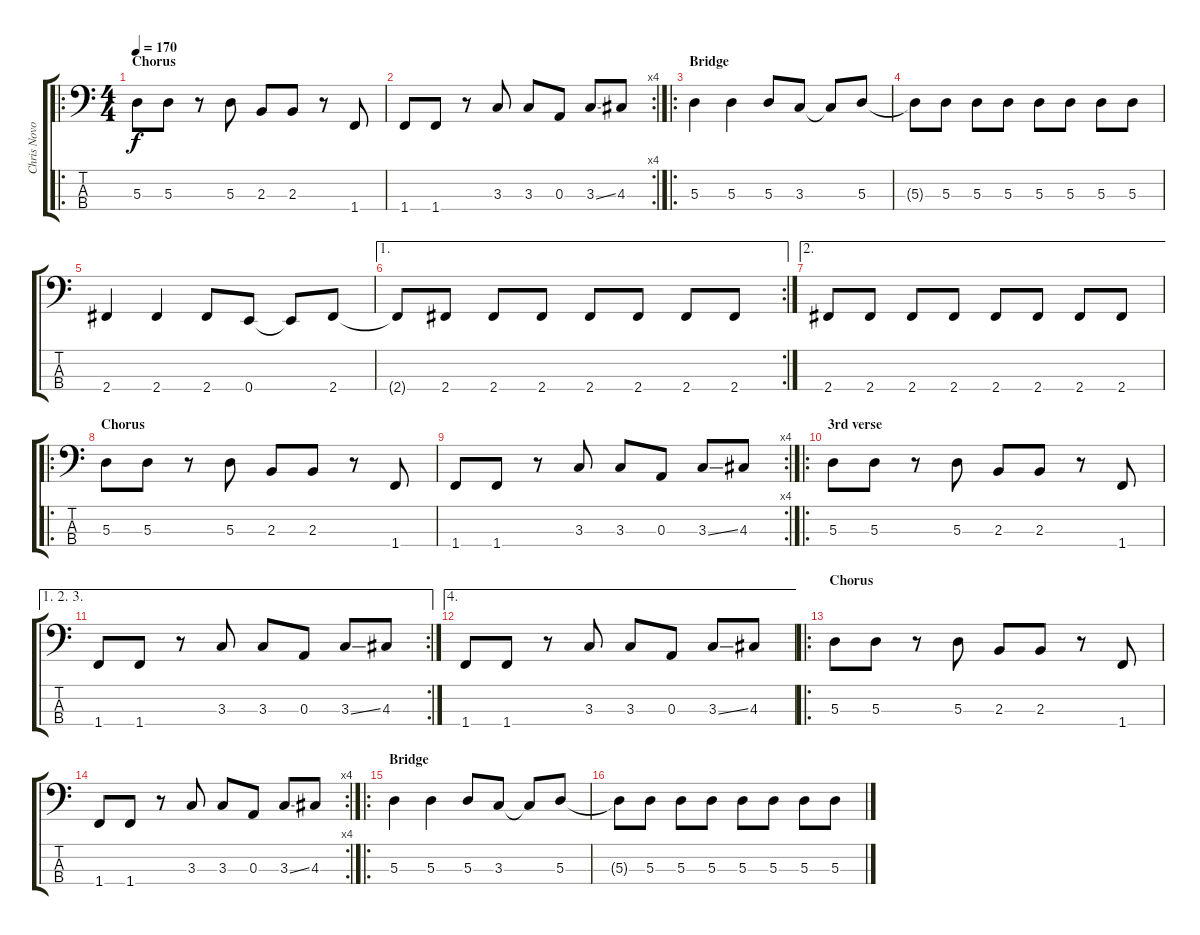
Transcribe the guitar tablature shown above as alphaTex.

\track ("Chris Novoselic" "Chris Novo") {instrument electricbasspick}
\staff {score tabs}
\tuning (G2 D2 A1 E1) {hide}
\ro
\ts (4 4)
\section ("" "Chorus")
\tempo 170
\clef f4
\ks c
5.3.8{dy f} 5.3.8 r.8 5.3.8 2.3.8 2.3.8 r.8 1.4.8 |
\rc 4
1.4.8 1.4.8 r.8 3.3.8 3.3.8 0.3.8 3.3{ss}.8 4.3.8 |
\ro
\section ("" "Bridge")
5.3.4 5.3.4 5.3.8 3.3.8 3.3{t}.8 5.3.8 |
5.3{t}.8 5.3.8 5.3.8 5.3.8 5.3.8 5.3.8 5.3.8 5.3.8 |
2.4.4 2.4.4 2.4.8 0.4.8 0.4{t}.8 2.4.8 |
\ae 1
\rc 2
2.4{t}.8 2.4.8 2.4.8 2.4.8 2.4.8 2.4.8 2.4.8 2.4.8 |
\ae 2
2.4.8 2.4.8 2.4.8 2.4.8 2.4.8 2.4.8 2.4.8 2.4.8 |
\ro
\section ("" "Chorus")
5.3.8 5.3.8 r.8 5.3.8 2.3.8 2.3.8 r.8 1.4.8 |
\rc 4
1.4.8 1.4.8 r.8 3.3.8 3.3.8 0.3.8 3.3{ss}.8 4.3.8 |
\ro
\section ("" "3rd verse")
5.3.8 5.3.8 r.8 5.3.8 2.3.8 2.3.8 r.8 1.4.8 |
\ae (1 2 3)
\rc 2
1.4.8 1.4.8 r.8 3.3.8 3.3.8 0.3.8 3.3{ss}.8 4.3.8 |
\ae 4
1.4.8 1.4.8 r.8 3.3.8 3.3.8 0.3.8 3.3{ss}.8 4.3.8 |
\ro
\section ("" "Chorus")
5.3.8 5.3.8 r.8 5.3.8 2.3.8 2.3.8 r.8 1.4.8 |
\rc 4
1.4.8 1.4.8 r.8 3.3.8 3.3.8 0.3.8 3.3{ss}.8 4.3.8 |
\ro
\section ("" "Bridge")
5.3.4 5.3.4 5.3.8 3.3.8 3.3{t}.8 5.3.8 |
5.3{t}.8 5.3.8 5.3.8 5.3.8 5.3.8 5.3.8 5.3.8 5.3.8
